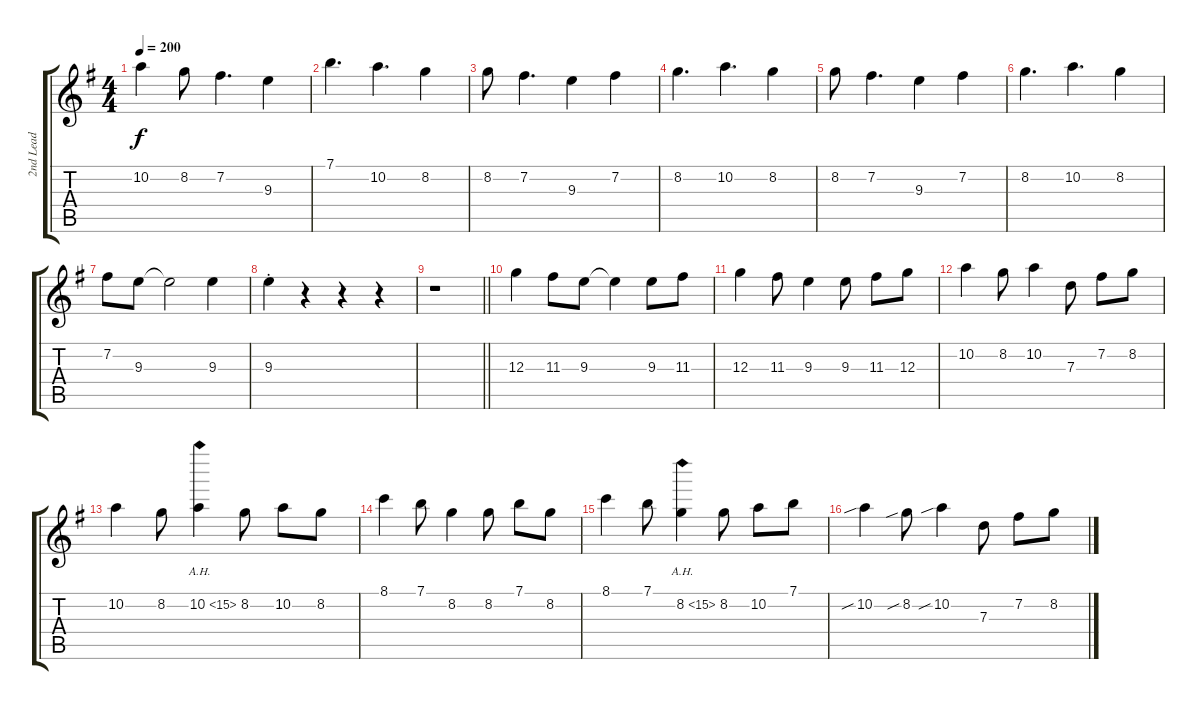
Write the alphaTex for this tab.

\track ("2nd Lead" "2nd Lead") {instrument distortionguitar}
\staff {score tabs}
\tuning (E4 B3 G3 D3 A2 E2) {hide}
\ts (4 4)
\tempo 200
\clef g2
\ks g
10.2.4{dy f} 8.2.8 7.2.4{d} 9.3.4 |
7.1.4{d} 10.2.4{d} 8.2.4 |
8.2.8 7.2.4{d} 9.3.4 7.2.4 |
8.2.4{d} 10.2.4{d} 8.2.4 |
8.2.8 7.2.4{d} 9.3.4 7.2.4 |
8.2.4{d} 10.2.4{d} 8.2.4 |
7.2.8 9.3.8 9.3{t}.2 9.3.4 |
9.3{st}.4 r.4 r.4 r.4 |
\barLineRight lightlight
r.1 |
12.3.4 11.3.8 9.3.8 9.3{t}.4 9.3.8 11.3.8 |
12.3.4 11.3.8 9.3.4 9.3.8 11.3.8 12.3.8 |
10.2.4 8.2.8 10.2.4 7.3.8 7.2.8 8.2.8 |
10.2.4 8.2.8 10.2{ah 5}.4 8.2.8 10.2.8 8.2.8 |
8.1.4 7.1.8 8.2.4 8.2.8 7.1.8 8.2.8 |
8.1.4 7.1.8 8.2{ah 7}.4 8.2.8 10.2.8 7.1.8 |
10.2{sib}.4 8.2{sib}.8 10.2{sib}.4 7.3.8 7.2.8 8.2.8
